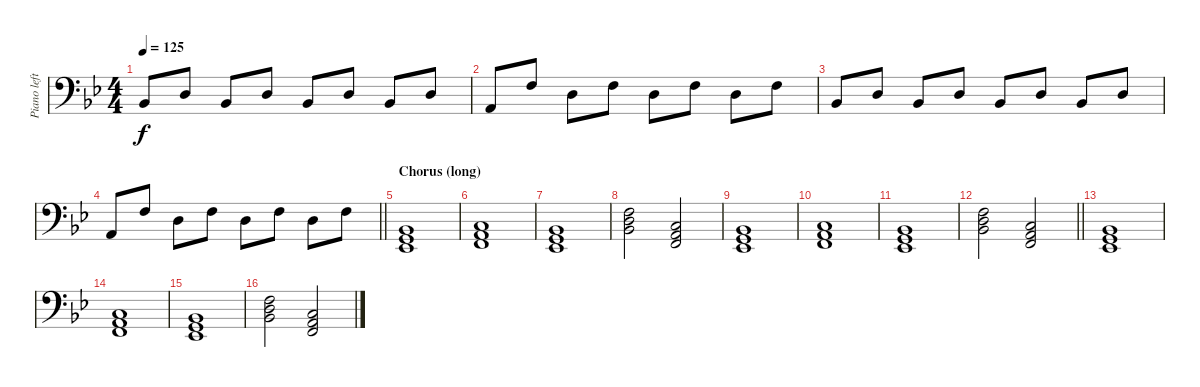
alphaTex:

\track ("Piano left hand" "Piano left") {instrument acousticgrandpiano}
\staff {score}
\tuning (G2 D2 A1 E1) {hide}
\ts (4 4)
\tempo 125
\clef f4
\ks bb
3.1.8{dy f} 7.1.8 3.1.8 7.1.8 3.1.8 7.1.8 3.1.8 7.1.8 |
2.1.8 10.1.8 7.1.8 10.1.8 7.1.8 10.1.8 7.1.8 10.1.8 |
3.1.8 7.1.8 3.1.8 7.1.8 3.1.8 7.1.8 3.1.8 7.1.8 |
\barLineRight lightlight
2.1.8 10.1.8 7.1.8 10.1.8 7.1.8 10.1.8 7.1.8 10.1.8 |
\section ("" "Chorus (long)")
(0.1 8.2 11.4).1 |
(2.1 15.3 13.4).1 |
(0.1 8.2 11.4).1 |
(10.1 17.3 18.4).2 (2.1 10.2 13.4).2 |
(0.1 8.2 11.4).1 |
(2.1 15.3 13.4).1 |
(0.1 8.2 11.4).1 |
\barLineRight lightlight
(10.1 17.3 18.4).2 (2.1 10.2 13.4).2 |
(0.1 8.2 11.4).1 |
(2.1 15.3 13.4).1 |
(0.1 8.2 11.4).1 |
(10.1 17.3 18.4).2 (2.1 10.2 13.4).2
